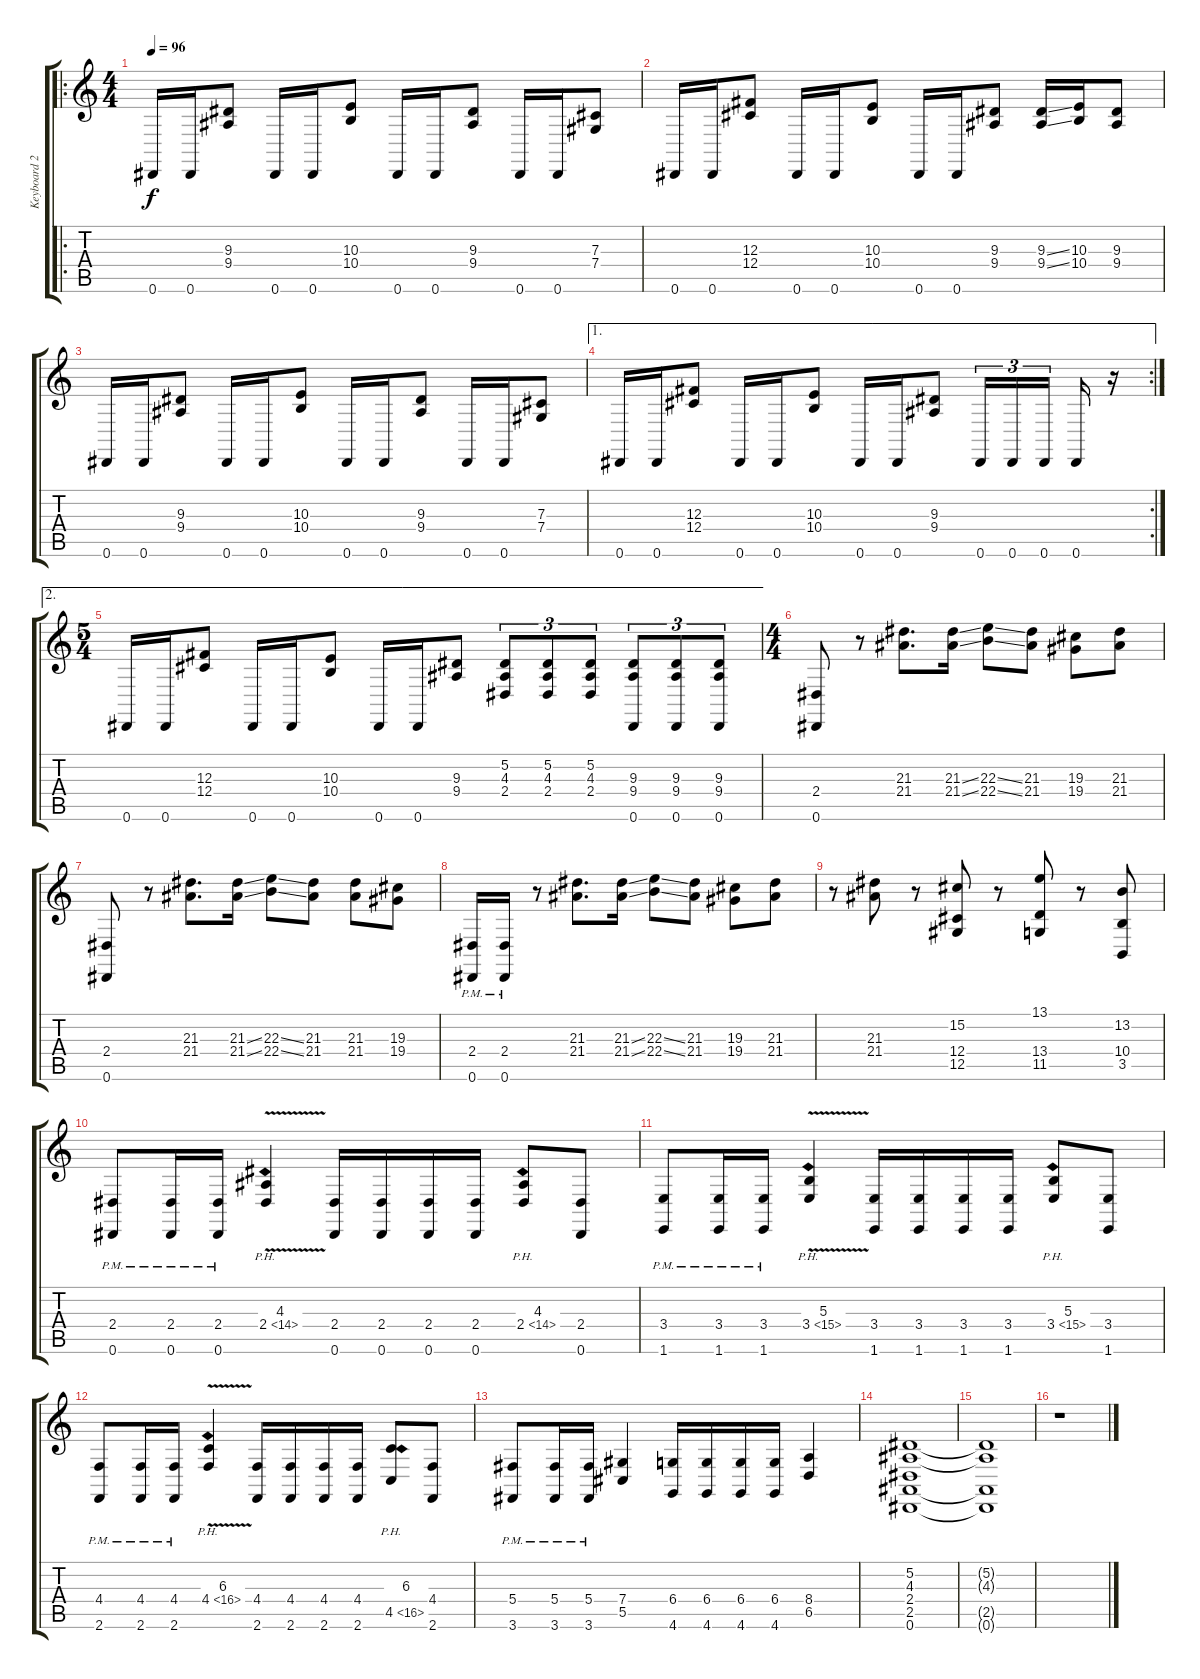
\track ("Keyboard 2" "Keyboard 2") {instrument stringensemble1}
\staff {score tabs}
\tuning (Eb4 Bb3 Gb3 Db3 Ab2 Eb2) {hide}
\ro
\ts (4 4)
\tempo 96
\clef g2
\ks c
0.6.16{dy f} 0.6.16 (9.3 9.4).8 0.6.16 0.6.16 (10.3 10.4).8 0.6.16 0.6.16 (9.3 9.4).8 0.6.16 0.6.16 (7.3 7.4).8 |
0.6.16 0.6.16 (12.3 12.4).8 0.6.16 0.6.16 (10.3 10.4).8 0.6.16 0.6.16 (9.3 9.4).8 (9.3{ss} 9.4{ss}).16 (10.3 10.4).16 (9.3 9.4).8 |
0.6.16 0.6.16 (9.3 9.4).8 0.6.16 0.6.16 (10.3 10.4).8 0.6.16 0.6.16 (9.3 9.4).8 0.6.16 0.6.16 (7.3 7.4).8 |
\ae 1
\rc 2
0.6.16 0.6.16 (12.3 12.4).8 0.6.16 0.6.16 (10.3 10.4).8 0.6.16 0.6.16 (9.3 9.4).8 0.6.16{tu (3 2)} 0.6.16{tu (3 2)} 0.6.16{tu (3 2) beam splitsecondary} 0.6.16 r.16 |
\ae 2
\ts (5 4)
0.6.16 0.6.16 (12.3 12.4).8 0.6.16 0.6.16 (10.3 10.4).8 0.6.16 0.6.16 (9.3 9.4).8 (5.2 4.3 2.4).8{tu (3 2)} (5.2 4.3 2.4).8{tu (3 2)} (5.2 4.3 2.4).8{tu (3 2)} (9.3 9.4 0.6).8{tu (3 2)} (9.3 9.4 0.6).8{tu (3 2)} (9.3 9.4 0.6).8{tu (3 2)} |
\ts (4 4)
(2.4 0.6).8 r.8 (21.3 21.4).8{d} (21.3{ss} 21.4{ss}).16 (22.3{ss} 22.4{ss}).8 (21.3 21.4).8 (19.3 19.4).8 (21.3 21.4).8 |
(2.4 0.6).8 r.8 (21.3 21.4).8{d} (21.3{ss} 21.4{ss}).16 (22.3{ss} 22.4{ss}).8 (21.3 21.4).8 (21.3 21.4).8 (19.3 19.4).8 |
(2.4 0.6{pm}).16 (2.4 0.6{pm}).16 r.8 (21.3 21.4).8{d} (21.3{ss} 21.4{ss}).16 (22.3{ss} 22.4{ss}).8 (21.3 21.4).8 (19.3 19.4).8 (21.3 21.4).8 |
r.8 (21.3 21.4).8 r.8 (15.2 12.4 12.5).8 r.8 (13.1 13.4 11.5).8 r.8 (13.2 10.4 3.5).8 |
(2.4{pm} 0.6).8 (2.4{pm} 0.6).16 (2.4{pm} 0.6).16 (4.3 2.4{ph 12 v}).4 (2.4 0.6).16 (2.4 0.6).16 (2.4 0.6).16 (2.4 0.6).16 (4.3 2.4{ph 12}).8 (2.4 0.6).8 |
(3.4{pm} 1.6).8 (3.4{pm} 1.6).16 (3.4{pm} 1.6).16 (5.3 3.4{ph 12 v}).4 (3.4 1.6).16 (3.4 1.6).16 (3.4 1.6).16 (3.4 1.6).16 (5.3 3.4{ph 12}).8 (3.4 1.6).8 |
(4.4{pm} 2.6).8 (4.4{pm} 2.6).16 (4.4{pm} 2.6).16 (6.3 4.4{ph 12 v}).4 (4.4 2.6).16 (4.4 2.6).16 (4.4 2.6).16 (4.4 2.6).16 (6.3 4.5{ph 12}).8 (4.4 2.6).8 |
(5.4{pm} 3.6).8 (5.4{pm} 3.6).16 (5.4{pm} 3.6).16 (7.4 5.5).4 (6.4 4.6).16 (6.4 4.6).16 (6.4 4.6).16 (6.4 4.6).16 (8.4 6.5).4 |
(5.2 4.3 2.4 2.5 0.6).1 |
(5.2{t} 4.3{t} 2.5{t} 0.6{t}).1 |
r.1
